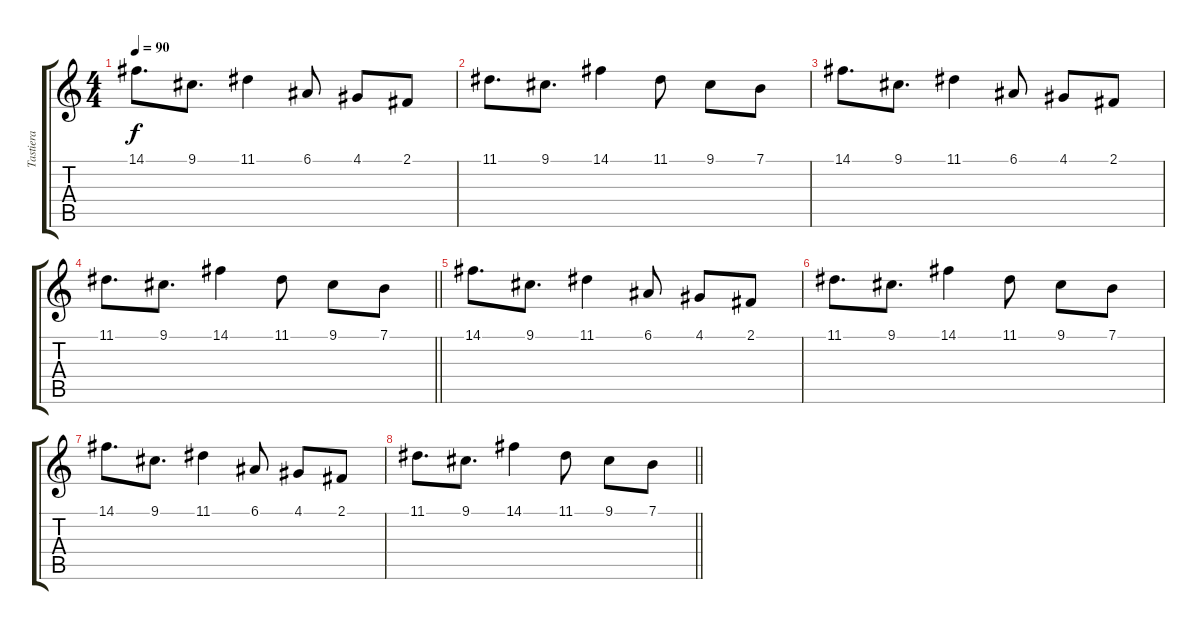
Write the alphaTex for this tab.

\track ("Tastiera" "Tastiera") {instrument lead2sawtooth}
\staff {score tabs}
\tuning (E4 B3 G3 D3 A2 E2) {hide}
\ts (4 4)
\tempo 90
\clef g2
\ks c
14.1.8{d dy f} 9.1.8{d} 11.1.4 6.1.8 4.1.8 2.1.8 |
11.1.8{d} 9.1.8{d} 14.1.4 11.1.8 9.1.8 7.1.8 |
14.1.8{d} 9.1.8{d} 11.1.4 6.1.8 4.1.8 2.1.8 |
\barLineRight lightlight
11.1.8{d} 9.1.8{d} 14.1.4 11.1.8 9.1.8 7.1.8 |
14.1.8{d} 9.1.8{d} 11.1.4 6.1.8 4.1.8 2.1.8 |
11.1.8{d} 9.1.8{d} 14.1.4 11.1.8 9.1.8 7.1.8 |
14.1.8{d} 9.1.8{d} 11.1.4 6.1.8 4.1.8 2.1.8 |
\barLineRight lightlight
11.1.8{d} 9.1.8{d} 14.1.4 11.1.8 9.1.8 7.1.8
